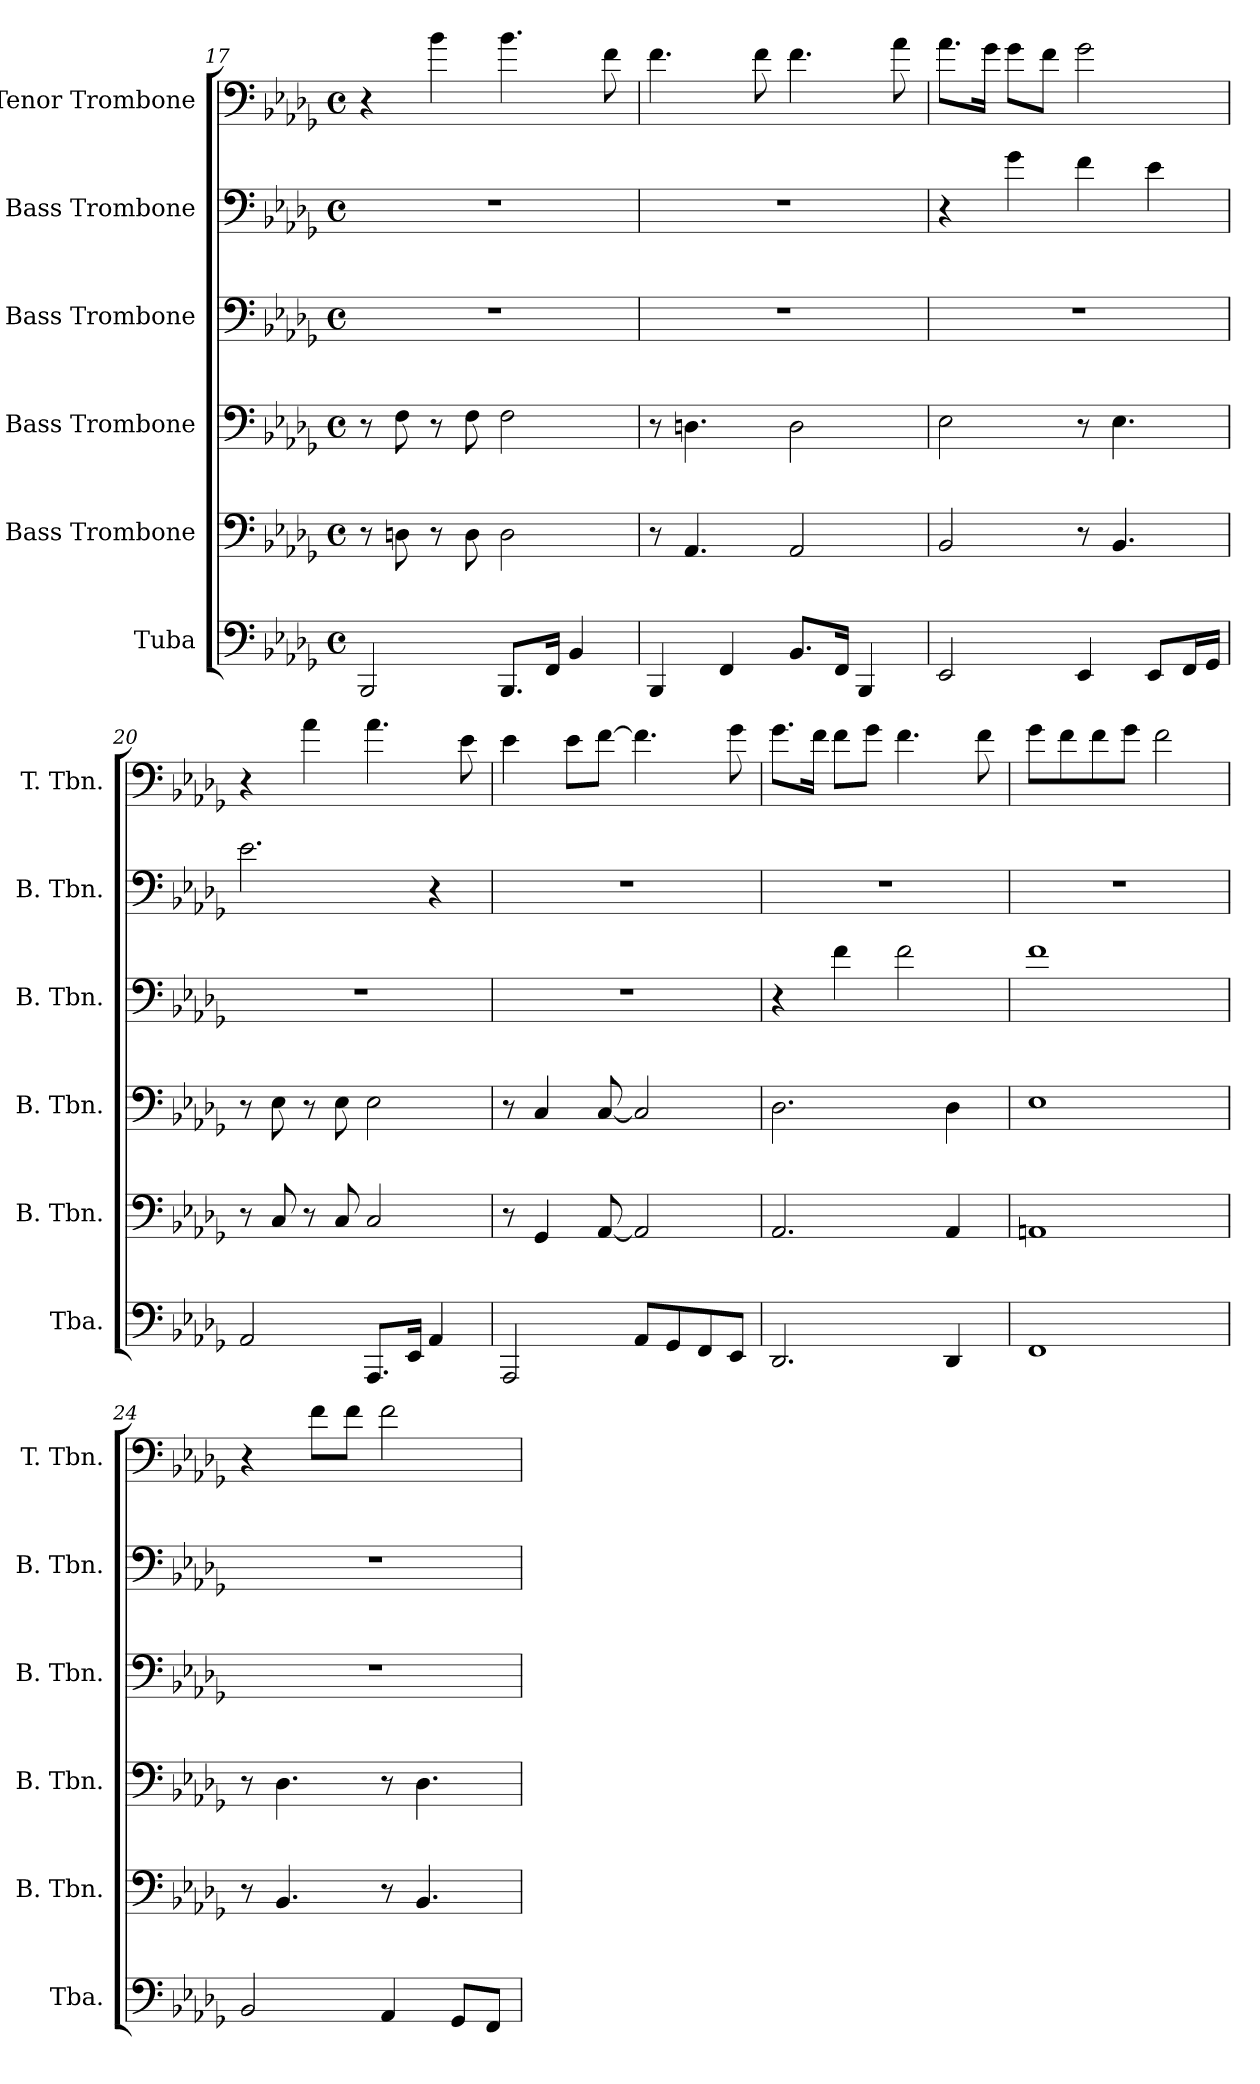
**kern	**kern	**kern	**kern	**kern	**kern
*part6	*part5	*part4	*part3	*part2	*part1
*staff6	*staff5	*staff4	*staff3	*staff2	*staff1
*I"Tuba	*I"Bass Trombone	*I"Bass Trombone	*I"Bass Trombone	*I"Bass Trombone	*I"Tenor Trombone
*I'Tba.	*I'B. Tbn.	*I'B. Tbn.	*I'B. Tbn.	*I'B. Tbn.	*I'T. Tbn.
*clefF4	*clefF4	*clefF4	*clefF4	*clefF4	*clefF4
*k[b-e-a-d-g-]	*k[b-e-a-d-g-]	*k[b-e-a-d-g-]	*k[b-e-a-d-g-]	*k[b-e-a-d-g-]	*k[b-e-a-d-g-]
*M4/4	*M4/4	*M4/4	*M4/4	*M4/4	*M4/4
*met(c)	*met(c)	*met(c)	*met(c)	*met(c)	*met(c)
=17	=17	=17	=17	=17	=17
2BBB-/	8r	8r	1r	1r	4r
.	8Dn\	8F\	.	.	.
.	8r	8r	.	.	4b-\
.	8D\	8F\	.	.	.
8.BBB-/L	2D\	2F\	.	.	4.b-\
16FF/Jk	.	.	.	.	.
4BB-/	.	.	.	.	.
.	.	.	.	.	8f\
=18	=18	=18	=18	=18	=18
4BBB-/	8r	8r	1r	1r	4.f\
.	4.AA-/	4.Dn\	.	.	.
4FF/	.	.	.	.	.
.	.	.	.	.	8f\
8.BB-/L	2AA-/	2D\	.	.	4.f\
16FF/Jk	.	.	.	.	.
4BBB-/	.	.	.	.	.
.	.	.	.	.	8a-\
=19	=19	=19	=19	=19	=19
2EE-/	2BB-/	2E-\	1r	4r	8.a-\L
.	.	.	.	.	16g-\Jk
.	.	.	.	4g-\	8g-\L
.	.	.	.	.	8f\J
4EE-/	8r	8r	.	4f\	2g-\
.	4.BB-/	4.E-\	.	.	.
8EE-/L	.	.	.	4e-\	.
16FF/L	.	.	.	.	.
16GG-/JJ	.	.	.	.	.
!!LO:LB:g=z
=20	=20	=20	=20	=20	=20
2AA-/	8r	8r	1r	2.e-\	4r
.	8C/	8E-\	.	.	.
.	8r	8r	.	.	4a-\
.	8C/	8E-\	.	.	.
8.AAA-/L	2C/	2E-\	.	.	4.a-\
16EE-/Jk	.	.	.	.	.
4AA-/	.	.	.	4r	.
.	.	.	.	.	8e-\
=21	=21	=21	=21	=21	=21
2AAA-/	8r	8r	1r	1r	4e-\
.	4GG-/	4C/	.	.	.
.	.	.	.	.	8e-\L
.	[8AA-/	[8C/	.	.	[8f\J
8AA-/L	2AA-/]	2C/]	.	.	4.f\]
8GG-/	.	.	.	.	.
8FF/	.	.	.	.	.
8EE-/J	.	.	.	.	8g-\
=22	=22	=22	=22	=22	=22
2.DD-/	2.AA-/	2.D-\	4r	1r	8.g-\L
.	.	.	.	.	16f\Jk
.	.	.	4f\	.	8f\L
.	.	.	.	.	8g-\J
.	.	.	2f\	.	4.f\
4DD-/	4AA-/	4D-\	.	.	.
.	.	.	.	.	8f\
=23	=23	=23	=23	=23	=23
1FF	1AAn	1E-	1f	1r	8g-\L
.	.	.	.	.	8f\
.	.	.	.	.	8f\
.	.	.	.	.	8g-\J
.	.	.	.	.	2f\
!!LO:PB:g=z
=24	=24	=24	=24	=24	=24
2BB-/	8r	8r	1r	1r	4r
.	4.BB-/	4.D-\	.	.	.
.	.	.	.	.	8f\L
.	.	.	.	.	8f\J
4AA-/	8r	8r	.	.	2f\
.	4.BB-/	4.D-\	.	.	.
8GG-/L	.	.	.	.	.
8FF/J	.	.	.	.	.
=	=	=	=	=	=
*-	*-	*-	*-	*-	*-
